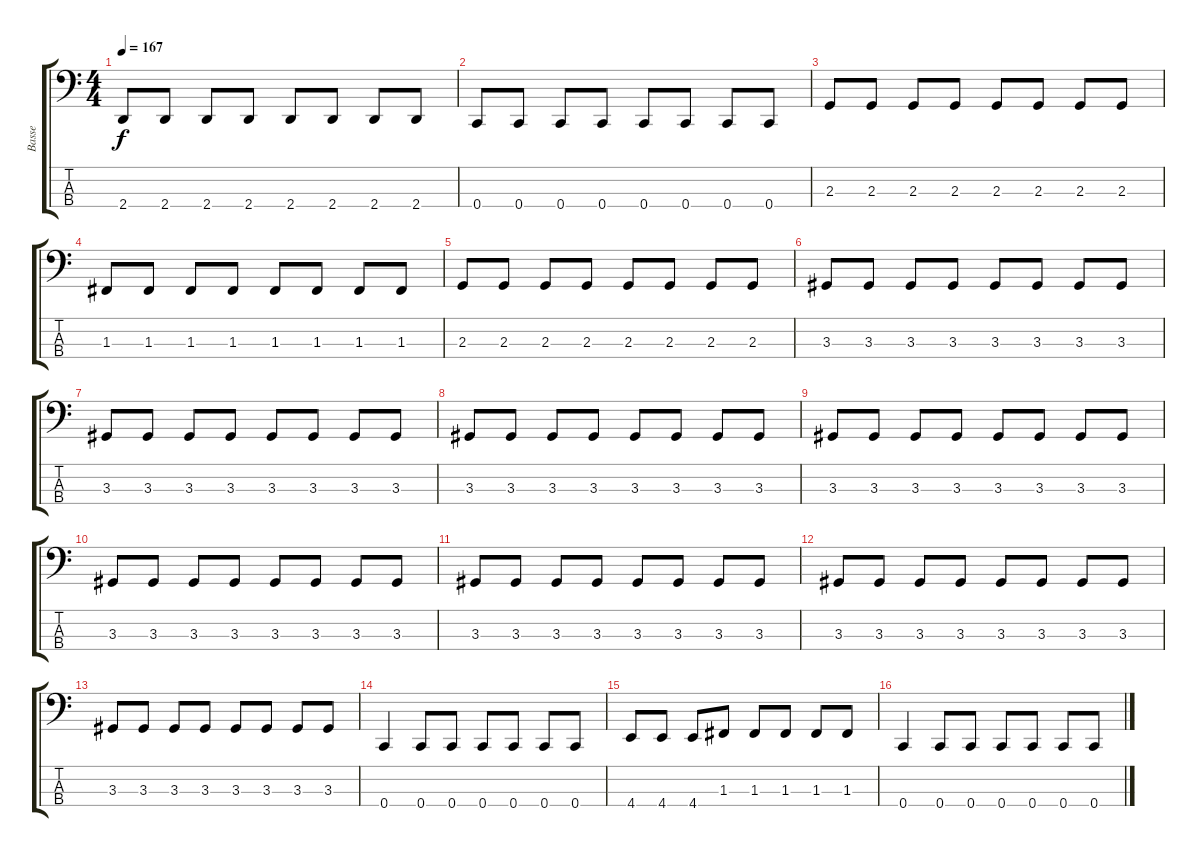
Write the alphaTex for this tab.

\track ("Basse" "Basse") {instrument electricbassfinger}
\staff {score tabs}
\tuning (Eb2 Bb1 F1 C1) {hide}
\ts (4 4)
\tempo 167
\clef f4
\ks c
2.4.8{dy f} 2.4.8 2.4.8 2.4.8 2.4.8 2.4.8 2.4.8 2.4.8 |
0.4.8 0.4.8 0.4.8 0.4.8 0.4.8 0.4.8 0.4.8 0.4.8 |
2.3.8 2.3.8 2.3.8 2.3.8 2.3.8 2.3.8 2.3.8 2.3.8 |
1.3.8 1.3.8 1.3.8 1.3.8 1.3.8 1.3.8 1.3.8 1.3.8 |
2.3.8 2.3.8 2.3.8 2.3.8 2.3.8 2.3.8 2.3.8 2.3.8 |
3.3.8 3.3.8 3.3.8 3.3.8 3.3.8 3.3.8 3.3.8 3.3.8 |
3.3.8 3.3.8 3.3.8 3.3.8 3.3.8 3.3.8 3.3.8 3.3.8 |
3.3.8 3.3.8 3.3.8 3.3.8 3.3.8 3.3.8 3.3.8 3.3.8 |
3.3.8 3.3.8 3.3.8 3.3.8 3.3.8 3.3.8 3.3.8 3.3.8 |
3.3.8 3.3.8 3.3.8 3.3.8 3.3.8 3.3.8 3.3.8 3.3.8 |
3.3.8 3.3.8 3.3.8 3.3.8 3.3.8 3.3.8 3.3.8 3.3.8 |
3.3.8 3.3.8 3.3.8 3.3.8 3.3.8 3.3.8 3.3.8 3.3.8 |
3.3.8 3.3.8 3.3.8 3.3.8 3.3.8 3.3.8 3.3.8 3.3.8 |
0.4.4 0.4.8 0.4.8 0.4.8 0.4.8 0.4.8 0.4.8 |
4.4.8 4.4.8 4.4.8 1.3.8 1.3.8 1.3.8 1.3.8 1.3.8 |
0.4.4 0.4.8 0.4.8 0.4.8 0.4.8 0.4.8 0.4.8
